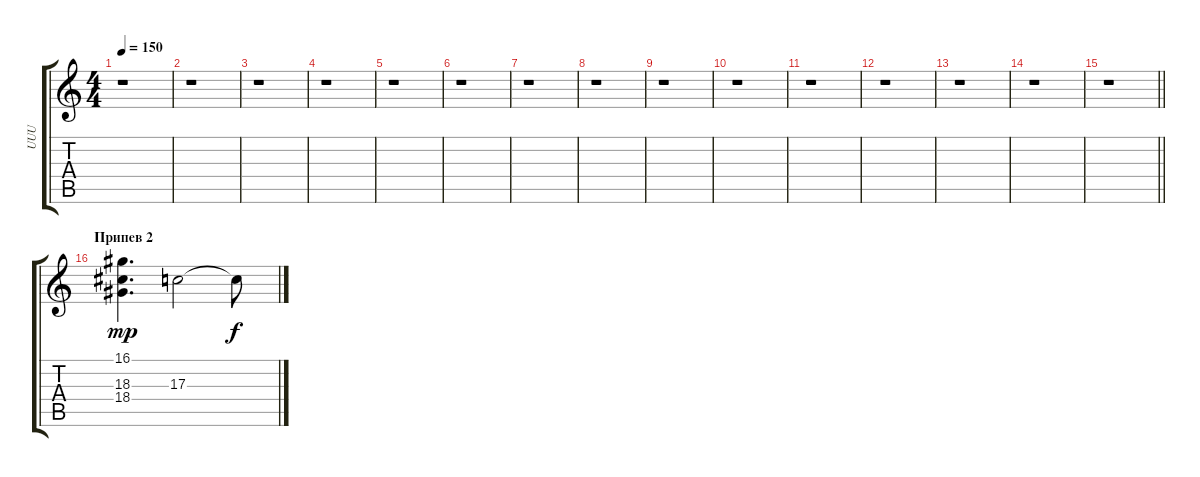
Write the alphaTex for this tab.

\track ("UUU" "UUU") {instrument choiraahs}
\staff {score tabs}
\tuning (E4 B3 G3 D3 A2 E2) {hide}
\ts (4 4)
\tempo 150
\clef g2
\ks c
r.1{dy f} |
r.1 |
r.1 |
r.1 |
r.1 |
r.1 |
r.1 |
r.1 |
r.1 |
r.1 |
r.1 |
r.1 |
r.1 |
r.1 |
\barLineRight lightlight
r.1 |
\section ("" "Припев 2")
(16.1 18.3 18.4).4{d dy mp} 17.3.2 17.3{t}.8{dy f}
